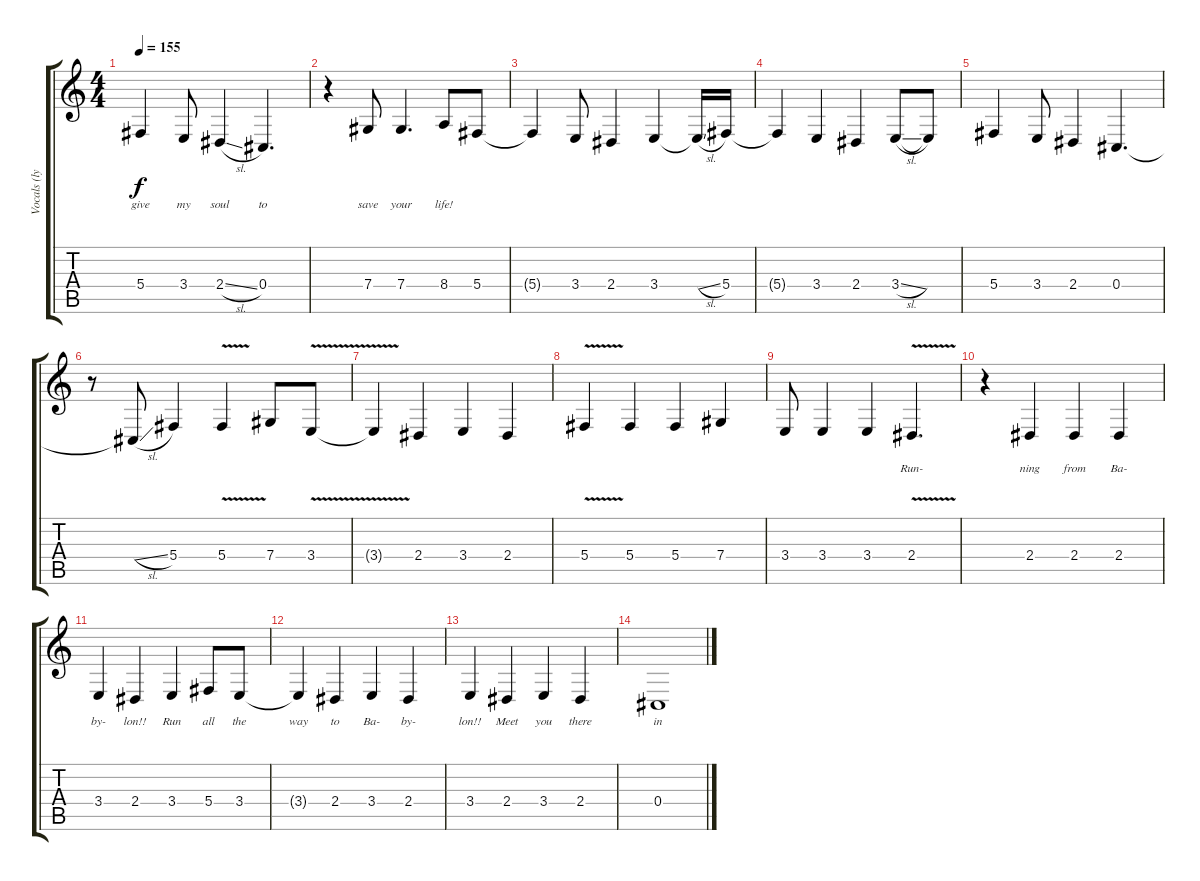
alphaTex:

\track ("Vocals (lyrics)" "Vocals (ly") {instrument sopranosax}
\staff {score tabs}
\tuning (Eb4 Bb3 Gb3 Db3 Ab2 Db2) {hide}
\ts (4 4)
\tempo 155
\clef g2
\ks c
5.4.4{lyrics (0 "give") lyrics (1 "") lyrics (2 "") lyrics (3 "") lyrics (4 "") dy f} 3.4.8{lyrics (0 "my") lyrics (1 "") lyrics (2 "") lyrics (3 "") lyrics (4 "")} 2.4{sl}.4{lyrics (0 "soul") lyrics (1 "") lyrics (2 "") lyrics (3 "") lyrics (4 "")} 0.4.4{d lyrics (0 "to") lyrics (1 "") lyrics (2 "") lyrics (3 "") lyrics (4 "")} |
r.4 7.4.8{lyrics (0 "save") lyrics (1 "") lyrics (2 "") lyrics (3 "") lyrics (4 "")} 7.4.4{d lyrics (0 "your") lyrics (1 "") lyrics (2 "") lyrics (3 "") lyrics (4 "")} 8.4.8{lyrics (0 "life!") lyrics (1 "") lyrics (2 "") lyrics (3 "") lyrics (4 "")} 5.4.8{lyrics (0 "") lyrics (1 "") lyrics (2 "") lyrics (3 "") lyrics (4 "")} |
5.4{t}.4{lyrics (0 "") lyrics (1 "") lyrics (2 "") lyrics (3 "") lyrics (4 "")} 3.4.8{lyrics (0 "") lyrics (1 "") lyrics (2 "") lyrics (3 "") lyrics (4 "")} 2.4.4{lyrics (0 "") lyrics (1 "") lyrics (2 "") lyrics (3 "") lyrics (4 "")} 3.4.4{lyrics (0 "") lyrics (1 "") lyrics (2 "") lyrics (3 "") lyrics (4 "")} 3.4{sl t}.16{lyrics (0 "") lyrics (1 "") lyrics (2 "") lyrics (3 "") lyrics (4 "")} 5.4.16{lyrics (0 "") lyrics (1 "") lyrics (2 "") lyrics (3 "") lyrics (4 "")} |
5.4{t}.4{lyrics (0 "") lyrics (1 "") lyrics (2 "") lyrics (3 "") lyrics (4 "")} 3.4.4{lyrics (0 "") lyrics (1 "") lyrics (2 "") lyrics (3 "") lyrics (4 "")} 2.4.4{lyrics (0 "") lyrics (1 "") lyrics (2 "") lyrics (3 "") lyrics (4 "")} 3.4{sl}.8{lyrics (0 "") lyrics (1 "") lyrics (2 "") lyrics (3 "") lyrics (4 "")} 3.4{t}.8{lyrics (0 "") lyrics (1 "") lyrics (2 "") lyrics (3 "") lyrics (4 "")} |
5.4.4{lyrics (0 "") lyrics (1 "") lyrics (2 "") lyrics (3 "") lyrics (4 "")} 3.4.8{lyrics (0 "") lyrics (1 "") lyrics (2 "") lyrics (3 "") lyrics (4 "")} 2.4.4{lyrics (0 "") lyrics (1 "") lyrics (2 "") lyrics (3 "") lyrics (4 "")} 0.4.4{d lyrics (0 "") lyrics (1 "") lyrics (2 "") lyrics (3 "") lyrics (4 "")} |
r.8 0.4{sl t}.8{lyrics (0 "") lyrics (1 "") lyrics (2 "") lyrics (3 "") lyrics (4 "")} 5.4.4{lyrics (0 "") lyrics (1 "") lyrics (2 "") lyrics (3 "") lyrics (4 "")} 5.4{v}.4{lyrics (0 "") lyrics (1 "") lyrics (2 "") lyrics (3 "") lyrics (4 "")} 7.4.8{lyrics (0 "") lyrics (1 "") lyrics (2 "") lyrics (3 "") lyrics (4 "")} 3.4{v}.8{lyrics (0 "") lyrics (1 "") lyrics (2 "") lyrics (3 "") lyrics (4 "")} |
3.4{t}.4{lyrics (0 "") lyrics (1 "") lyrics (2 "") lyrics (3 "") lyrics (4 "")} 2.4.4{lyrics (0 "") lyrics (1 "") lyrics (2 "") lyrics (3 "") lyrics (4 "")} 3.4.4{lyrics (0 "") lyrics (1 "") lyrics (2 "") lyrics (3 "") lyrics (4 "")} 2.4.4{lyrics (0 "") lyrics (1 "") lyrics (2 "") lyrics (3 "") lyrics (4 "")} |
5.4{v}.4{lyrics (0 "") lyrics (1 "") lyrics (2 "") lyrics (3 "") lyrics (4 "")} 5.4.4{lyrics (0 "") lyrics (1 "") lyrics (2 "") lyrics (3 "") lyrics (4 "")} 5.4.4{lyrics (0 "") lyrics (1 "") lyrics (2 "") lyrics (3 "") lyrics (4 "")} 7.4.4{lyrics (0 "") lyrics (1 "") lyrics (2 "") lyrics (3 "") lyrics (4 "")} |
3.4.8{lyrics (0 "") lyrics (1 "") lyrics (2 "") lyrics (3 "") lyrics (4 "")} 3.4.4{lyrics (0 "") lyrics (1 "") lyrics (2 "") lyrics (3 "") lyrics (4 "")} 3.4.4{lyrics (0 "") lyrics (1 "") lyrics (2 "") lyrics (3 "") lyrics (4 "")} 2.4{v}.4{d lyrics (0 "Run-") lyrics (1 "") lyrics (2 "") lyrics (3 "") lyrics (4 "")} |
r.4 2.4.4{lyrics (0 "ning") lyrics (1 "") lyrics (2 "") lyrics (3 "") lyrics (4 "")} 2.4.4{lyrics (0 "from") lyrics (1 "") lyrics (2 "") lyrics (3 "") lyrics (4 "")} 2.4.4{lyrics (0 "Ba-") lyrics (1 "") lyrics (2 "") lyrics (3 "") lyrics (4 "")} |
3.4.4{lyrics (0 "by-") lyrics (1 "") lyrics (2 "") lyrics (3 "") lyrics (4 "")} 2.4.4{lyrics (0 "lon!!") lyrics (1 "") lyrics (2 "") lyrics (3 "") lyrics (4 "")} 3.4.4{lyrics (0 "Run") lyrics (1 "") lyrics (2 "") lyrics (3 "") lyrics (4 "")} 5.4.8{lyrics (0 "all") lyrics (1 "") lyrics (2 "") lyrics (3 "") lyrics (4 "")} 3.4.8{lyrics (0 "the") lyrics (1 "") lyrics (2 "") lyrics (3 "") lyrics (4 "")} |
3.4{t}.4{lyrics (0 "way") lyrics (1 "") lyrics (2 "") lyrics (3 "") lyrics (4 "")} 2.4.4{lyrics (0 "to") lyrics (1 "") lyrics (2 "") lyrics (3 "") lyrics (4 "")} 3.4.4{lyrics (0 "Ba-") lyrics (1 "") lyrics (2 "") lyrics (3 "") lyrics (4 "")} 2.4.4{lyrics (0 "by-") lyrics (1 "") lyrics (2 "") lyrics (3 "") lyrics (4 "")} |
3.4.4{lyrics (0 "lon!!") lyrics (1 "") lyrics (2 "") lyrics (3 "") lyrics (4 "")} 2.4.4{lyrics (0 "Meet") lyrics (1 "") lyrics (2 "") lyrics (3 "") lyrics (4 "")} 3.4.4{lyrics (0 "you") lyrics (1 "") lyrics (2 "") lyrics (3 "") lyrics (4 "")} 2.4.4{lyrics (0 "there") lyrics (1 "") lyrics (2 "") lyrics (3 "") lyrics (4 "")} |
0.4.1{lyrics (0 "in") lyrics (1 "") lyrics (2 "") lyrics (3 "") lyrics (4 "")}
